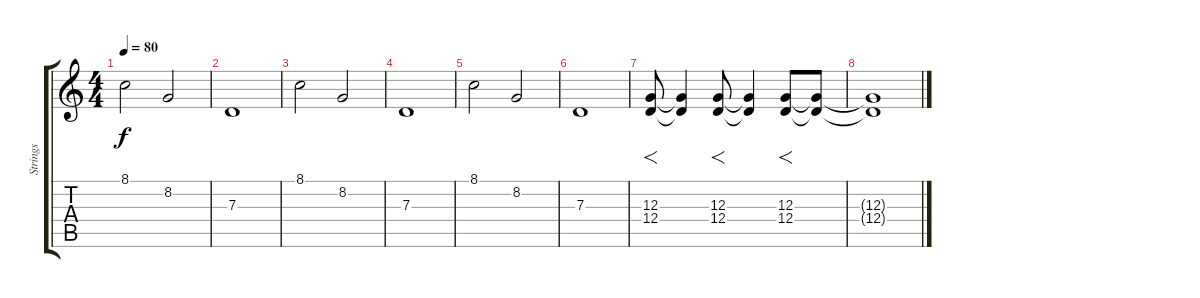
\track ("Strings" "Strings") {instrument stringensemble1}
\staff {score tabs}
\tuning (E4 B3 G3 D3 A2 E2) {hide}
\ts (4 4)
\tempo 80
\clef g2
\ks c
8.1.2{dy f} 8.2.2 |
7.3.1 |
8.1.2 8.2.2 |
7.3.1 |
8.1.2 8.2.2 |
7.3.1 |
(12.3 12.4).8{f} (12.3{t} 12.4{t}).4 (12.3 12.4).8{f} (12.3{t} 12.4{t}).4 (12.3 12.4).8{f} (12.3{t} 12.4{t}).8 |
(12.3{t} 12.4{t}).1
